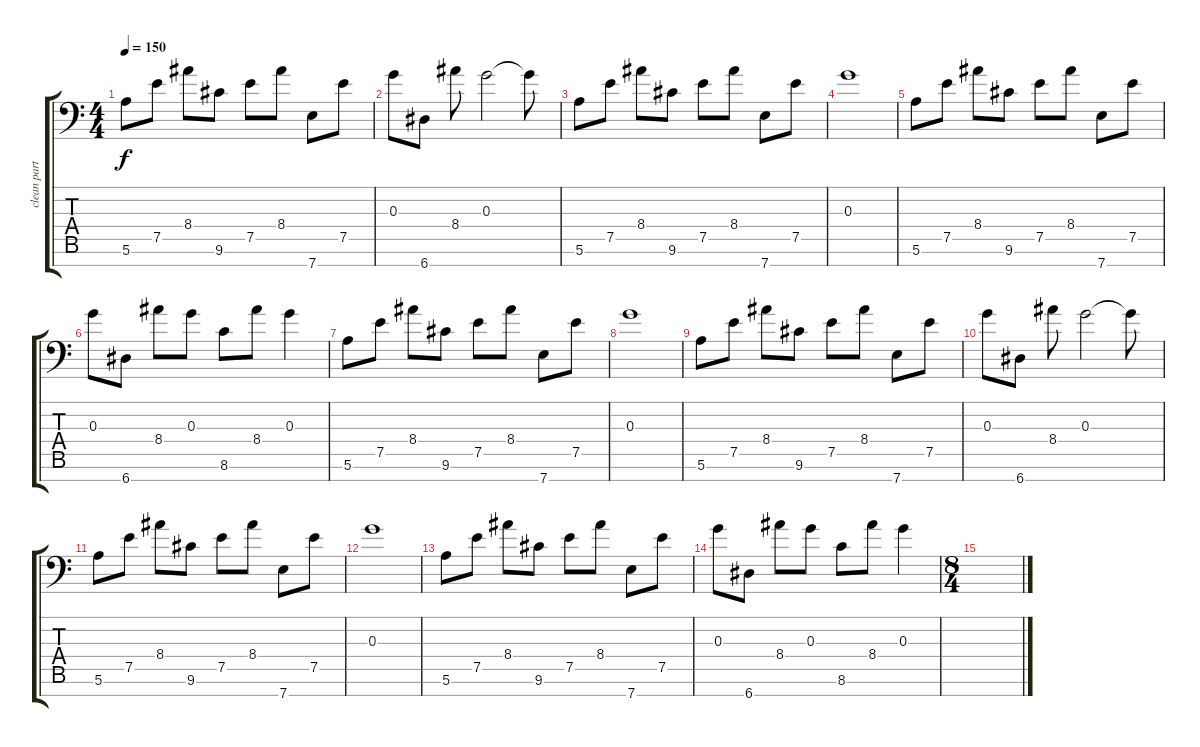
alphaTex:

\track ("clean part" "clean part") {instrument electricguitarjazz}
\staff {score tabs}
\tuning (E4 B3 G3 D3 A2 E2 A1) {hide}
\ts (4 4)
\tempo 150
\clef f4
\ks c
5.6.8{dy f} 7.5.8 8.4.8 9.6.8 7.5.8 8.4.8 7.7.8 7.5.8 |
0.3.8 6.7.8 8.4.8 0.3.2 0.3{t}.8 |
5.6.8 7.5.8 8.4.8 9.6.8 7.5.8 8.4.8 7.7.8 7.5.8 |
0.3.1 |
5.6.8 7.5.8 8.4.8 9.6.8 7.5.8 8.4.8 7.7.8 7.5.8 |
0.3.8 6.7.8 8.4.8 0.3.8 8.6.8 8.4.8 0.3.4 |
5.6.8 7.5.8 8.4.8 9.6.8 7.5.8 8.4.8 7.7.8 7.5.8 |
0.3.1 |
5.6.8 7.5.8 8.4.8 9.6.8 7.5.8 8.4.8 7.7.8 7.5.8 |
0.3.8 6.7.8 8.4.8 0.3.2 0.3{t}.8 |
5.6.8 7.5.8 8.4.8 9.6.8 7.5.8 8.4.8 7.7.8 7.5.8 |
0.3.1 |
5.6.8 7.5.8 8.4.8 9.6.8 7.5.8 8.4.8 7.7.8 7.5.8 |
0.3.8 6.7.8 8.4.8 0.3.8 8.6.8 8.4.8 0.3.4 |
\ts (8 4)
